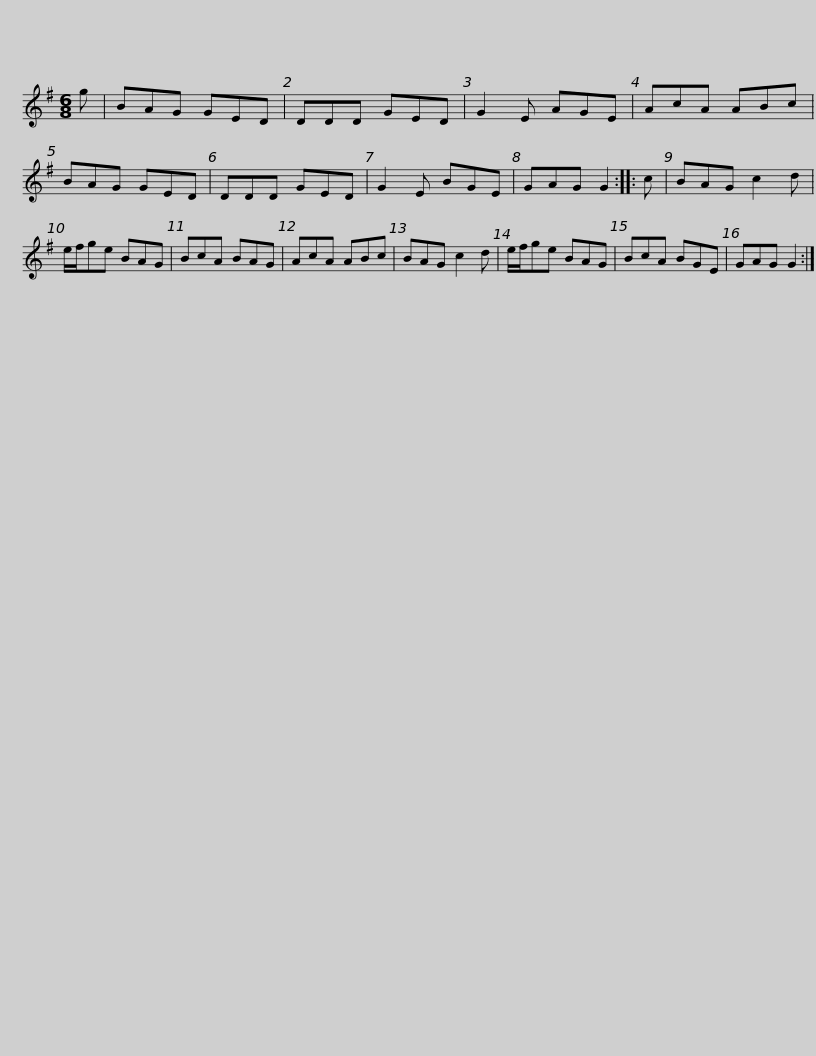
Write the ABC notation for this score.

X:1
L:1/8
M:6/8
I:linebreak $
K:G
V:1 treble
V:1
 g | BAG GED | DDD GED | G2 E AGE | AcA ABc | %5
 BAG GED | DDD GED | G2 E BGE |$ GAG G2 :: c | %10
 BAG c2 d | e/f/ge BAG | BcA BAG | AcA ABc | BAG c2 d | %15
 e/f/ge BAG |$ BcA BGE | GAG G2 :| %18
